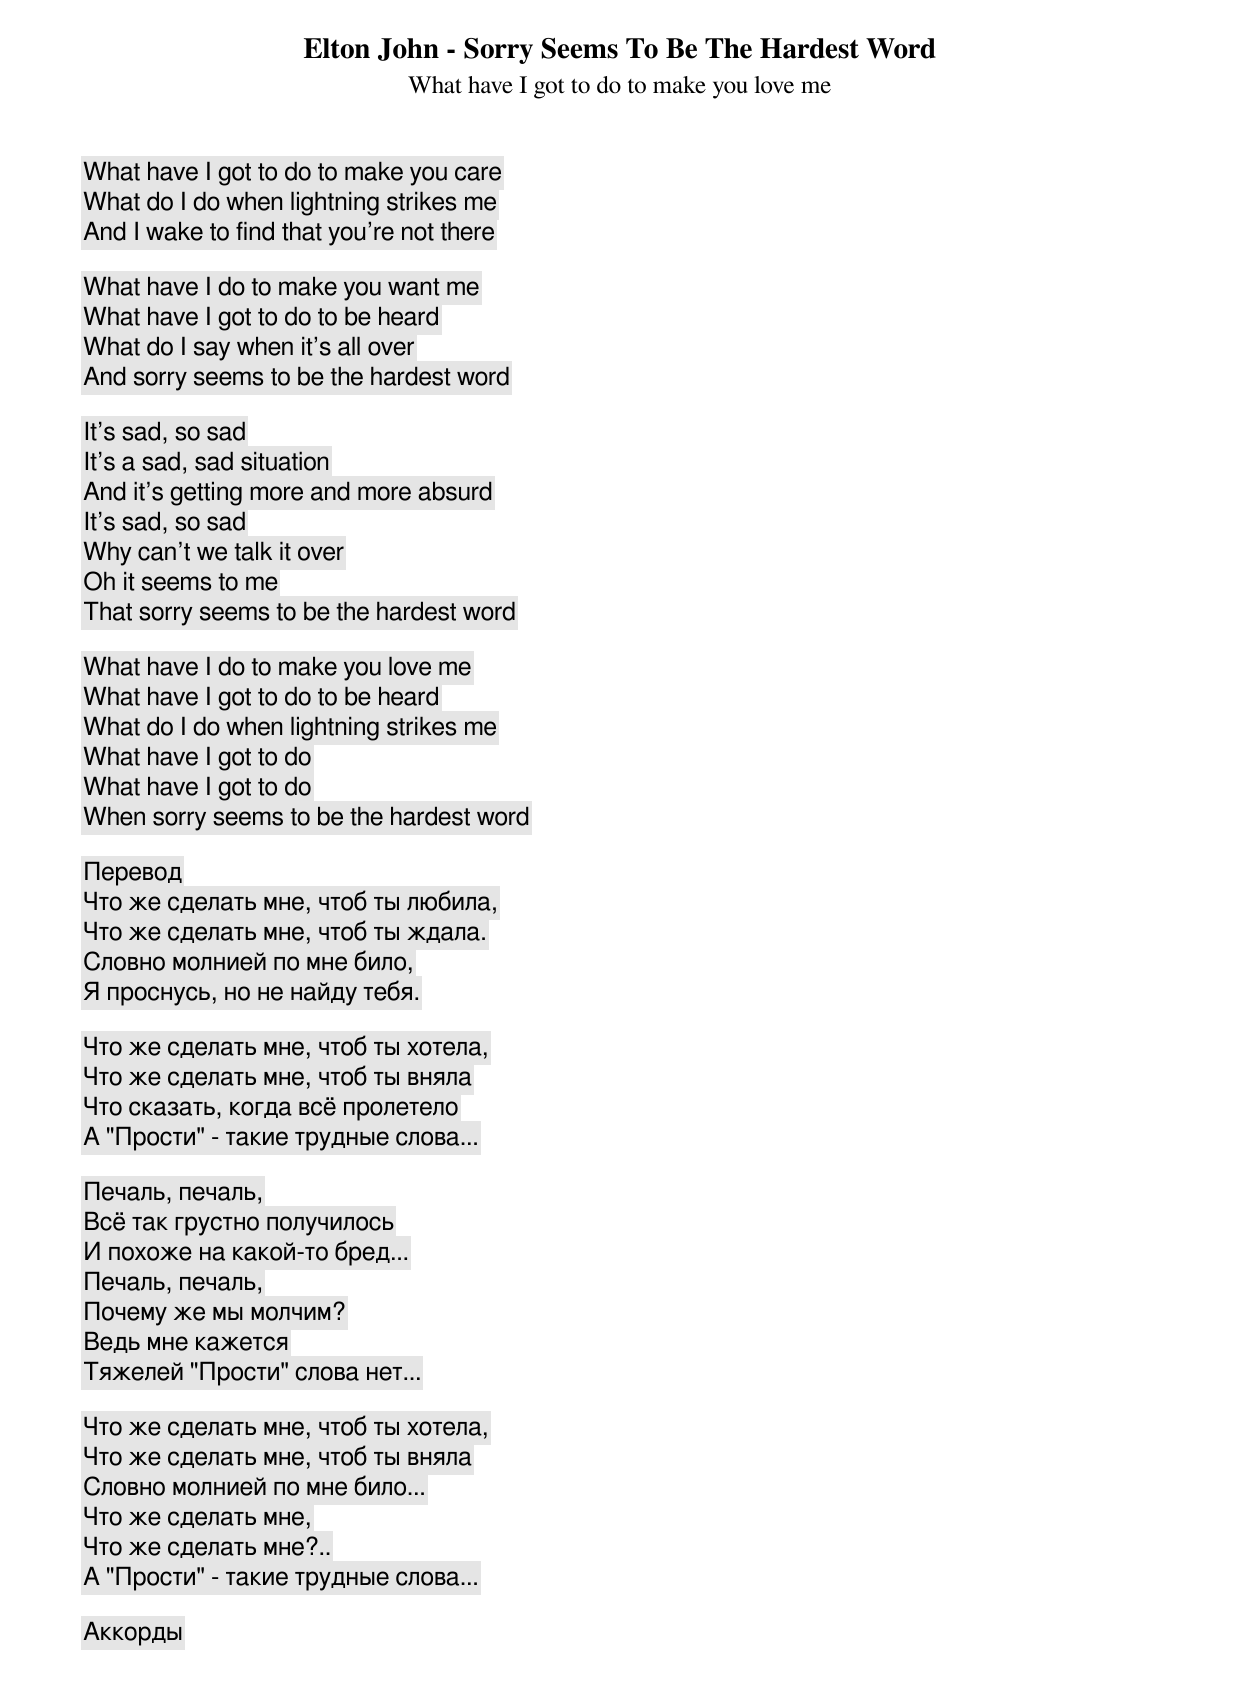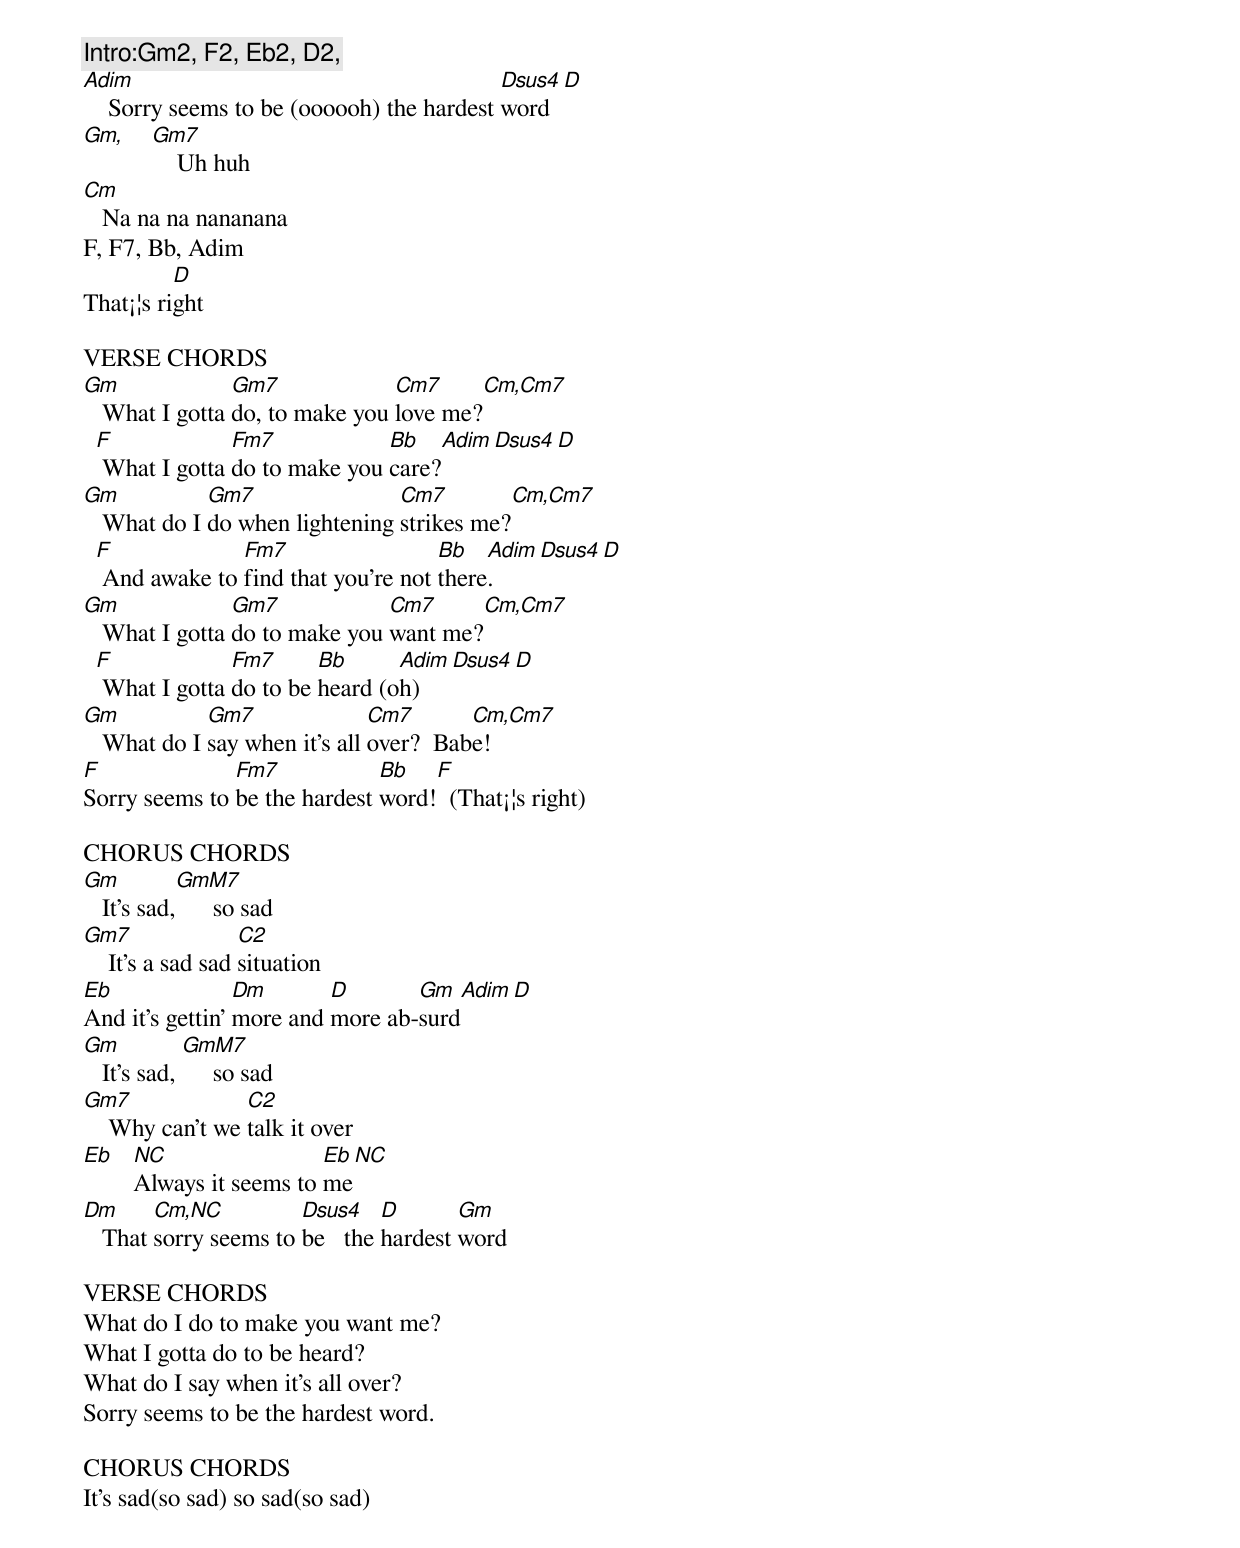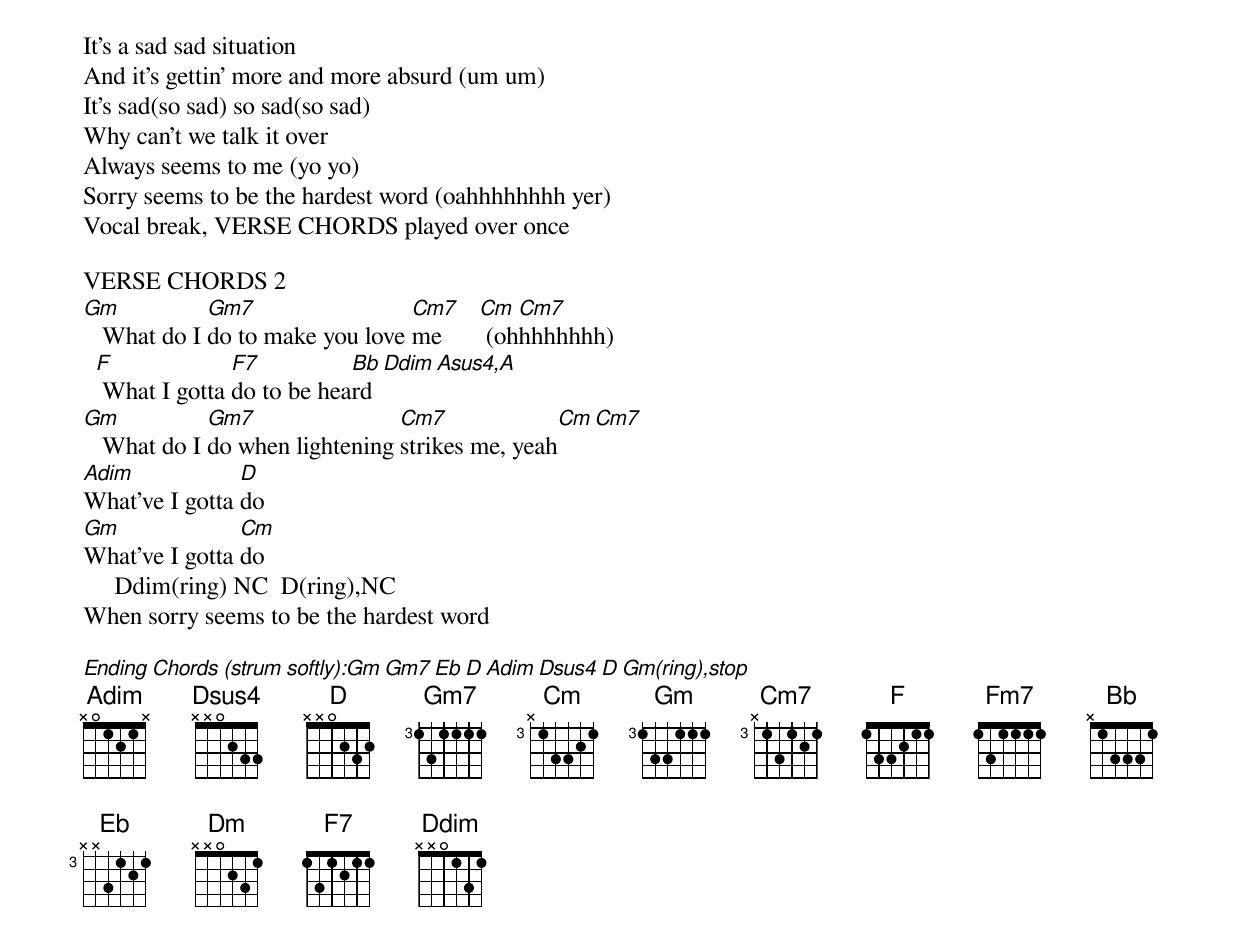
Elton John - Sorry Seems To Be The Hardest Word
What have I got to do to make you love me
What have I got to do to make you care
What do I do when lightning strikes me
And I wake to find that you're not there

What have I do to make you want me
What have I got to do to be heard
What do I say when it's all over
And sorry seems to be the hardest word

It's sad, so sad
It's a sad, sad situation
And it's getting more and more absurd
It's sad, so sad
Why can't we talk it over
Oh it seems to me
That sorry seems to be the hardest word

What have I do to make you love me
What have I got to do to be heard
What do I do when lightning strikes me
What have I got to do
What have I got to do
When sorry seems to be the hardest word

Перевод
Что же сделать мне, чтоб ты любила,
Что же сделать мне, чтоб ты ждала.
Словно молнией по мне било,
Я проснусь, но не найду тебя.

Что же сделать мне, чтоб ты хотела,
Что же сделать мне, чтоб ты вняла
Что сказать, когда всё пролетело
А "Прости" - такие трудные слова...

Печаль, печаль,
Всё так грустно получилось
И похоже на какой-то бред...
Печаль, печаль,
Почему же мы молчим?
Ведь мне кажется
Тяжелей "Прости" слова нет...

Что же сделать мне, чтоб ты хотела,
Что же сделать мне, чтоб ты вняла
Словно молнией по мне било...
Что же сделать мне,
Что же сделать мне?..
А "Прости" - такие трудные слова...

Аккорды
Intro:Gm2, F2, Eb2, D2,
Adim                                       Dsus4  D
    Sorry seems to be (oooooh) the hardest word
Gm, Gm7
        Uh huh
Cm
   Na na na nananana
F, F7, Bb, Adim
          D
That¡¦s right

VERSE CHORDS
Gm              Gm7             Cm7     Cm,Cm7
   What I gotta do, to make you love me?
  F             Fm7            Bb   Adim Dsus4 D
   What I gotta do to make you care?
Gm           Gm7                Cm7        Cm,Cm7
   What do I do when lightening strikes me?
  F             Fm7                  Bb   Adim Dsus4 D
   And awake to find that you're not there.
Gm              Gm7            Cm7     Cm,Cm7
   What I gotta do to make you want me?
  F             Fm7      Bb      Adim Dsus4 D
   What I gotta do to be heard (oh)
Gm           Gm7               Cm7       Cm,Cm7
   What do I say when it's all over?  Babe!
F              Fm7            Bb   F
Sorry seems to be the hardest word!  (That¡¦s right)

CHORUS CHORDS
Gm          GmM7
   It's sad,      so sad
Gm7                C2
    It's a sad sad situation
Eb               Dm       D       Gm  Adim D
And it's gettin' more and more ab-surd
Gm           GmM7
   It's sad,      so sad
Gm7              C2
    Why can't we talk it over
Eb NC                 Eb NC
   Always it seems to me
Dm      Cm,NC          Dsus4    D       Gm
   That sorry seems to be   the hardest word

VERSE CHORDS
What do I do to make you want me?
What I gotta do to be heard?
What do I say when it's all over?
Sorry seems to be the hardest word.

CHORUS CHORDS
It's sad(so sad) so sad(so sad)
It's a sad sad situation
And it's gettin' more and more absurd (um um)
It's sad(so sad) so sad(so sad)
Why can't we talk it over
Always seems to me (yo yo)
Sorry seems to be the hardest word (oahhhhhhhh yer)
Vocal break, VERSE CHORDS played over once

VERSE CHORDS 2
Gm           Gm7                 Cm7     Cm  Cm7
   What do I do to make you love me       (ohhhhhhhh)
  F             F7          Bb    Ddim Asus4,A
   What I gotta do to be heard
Gm           Gm7                Cm7             Cm Cm7
   What do I do when lightening strikes me, yeah
Adim            D
What've I gotta do
Gm              Cm
What've I gotta do
     Ddim(ring) NC  D(ring),NC
When sorry seems to be the hardest word

Ending Chords (strum softly):Gm Gm7 Eb D Adim Dsus4 D Gm(ring),stop
